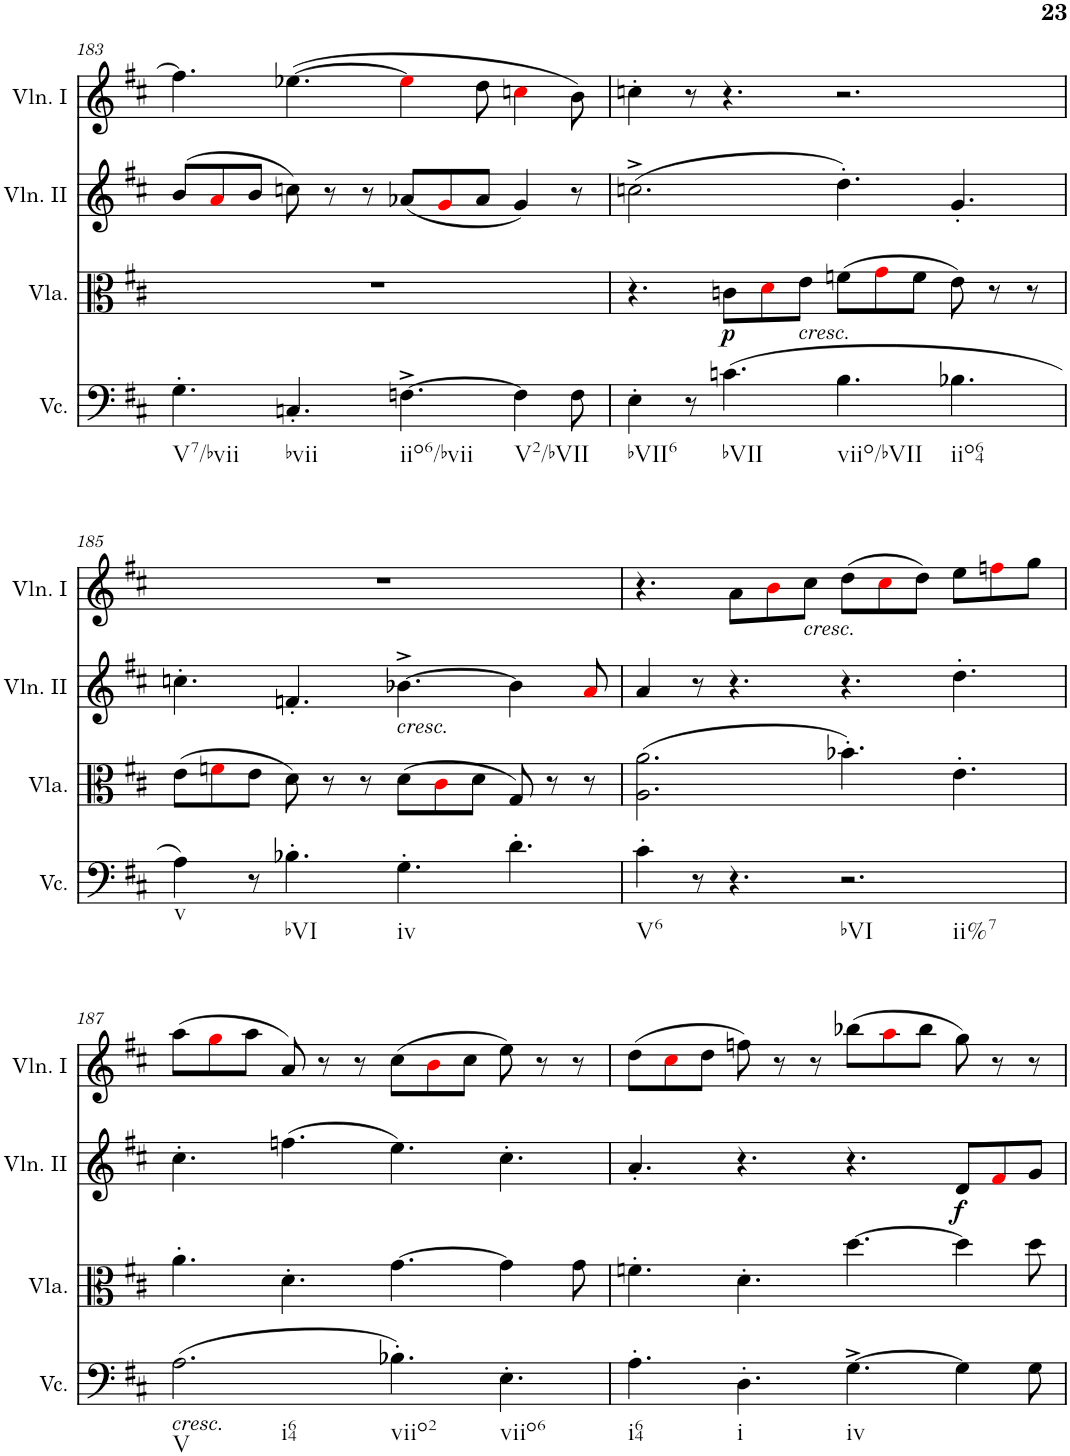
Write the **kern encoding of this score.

**kern	**kern	**dynam	**kern	**dynam	**kern
*part4	*part3	*part3	*part2	*part2	*part1
*staff4	*staff3	*staff3	*staff2	*staff2	*staff1
*I"Violoncello	*I"Viola	*	*I"Violino II	*	*I"Violino I
*I'Vc.	*I'Vla.	*	*I'Vln. II	*	*I'Vln. I
!!LO:PB:g=z
*clefF4	*clefC3	*	*clefG2	*	*clefG2
*k[f#c#]	*k[f#c#]	*	*k[f#c#]	*	*k[f#c#]
*M12/8	*M12/8	*	*M12/8	*	*M12/8
=183	=183	=183	=183	=183	=183
!LO:TX:b:t=V7/bvii	!	!	!	!	!
4.G'\	1.r	.	(8b/L	.	4.ff\]
.	.	.	8ai/	.	.
.	.	.	8b/J	.	.
!LO:TX:b:t=bvii	!	!	!	!	!
4.Cn'/	.	.	8ccn\)	.	([4.ee-X\
.	.	.	8r	.	.
.	.	.	8r	.	.
!LO:TX:b:t=iio6/bvii	!	!	!	!	!
[4.Fn^\	.	.	(8a-X/L	.	4ee-i\]
.	.	.	8gi/	.	.
.	.	.	8a-/J	.	8dd\
!LO:TX:b:t=V2/bVII	!	!	!	!	!
4F\]	.	.	4g/)	.	4ccni\
8F\	.	.	8r	.	8b\)
=184	=184	=184	=184	=184	=184
!LO:TX:b:t=bVII6	!	!	!	!	!
4E'\	4.r	.	(2.ccn^\	.	4ccn'\
8r	.	.	.	.	8r
!LO:TX:b:t=bVII	!	!	!	!	!
!	!	!LO:DY:b	!	!	!
(4.cn\	8cn\L	p	.	.	4.r
.	8di\	.	.	.	.
!	!LO:TX:b:i:t=cresc.	!	!	!	!
.	8e\J	.	.	.	.
!LO:TX:b:t=viio/bVII	!	!	!	!	!
4.B\	(8fn\L	.	4.dd'\)	.	2.r
.	8gi\	.	.	.	.
.	8f\J	.	.	.	.
!LO:TX:b:t=iio64	!	!	!	!	!
4.B-X\	8e\)	.	4.g'/	.	.
.	8r	.	.	.	.
.	8r	.	.	.	.
!!LO:LB:g=z
=185	=185	=185	=185	=185	=185
!LO:TX:b:t=v	!	!	!	!	!
4A\)	(8e\L	.	4.ccn'\	.	1.r
.	8fni\	.	.	.	.
8r	8e\J	.	.	.	.
!LO:TX:b:t=bVI	!	!	!	!	!
4.B-X'\	8d\)	.	4.fn'/	.	.
.	8r	.	.	.	.
.	8r	.	.	.	.
!	!	!	!LO:TX:b:i:t=cresc.	!	!
!LO:TX:b:t=iv	!	!	!	!	!
4.G'\	(8d\L	.	[4.b-X^\	.	.
.	8c#i\	.	.	.	.
.	8d\J	.	.	.	.
4.d'\	8G/)	.	4b-\]	.	.
.	8r	.	.	.	.
.	8r	.	8ai/	.	.
=186	=186	=186	=186	=186	=186
!LO:TX:b:t=V6	!	!	!	!	!
4c#'\	(2.A\ 2.a\	.	4a/	.	4.r
8r	.	.	8r	.	.
4.r	.	.	4.r	.	8a\L
.	.	.	.	.	8bi\
!	!	!	!	!	!LO:TX:b:i:t=cresc.
.	.	.	.	.	8cc#\J
!LO:TX:b:t=bVI	!	!	!	!	!
!LO:TX:b:t=ii%7	!	!	!	!	!
2.r	4.b-X'\)	.	4.r	.	(8dd\L
.	.	.	.	.	8cc#i\
.	.	.	.	.	8dd\J)
.	4.e'\	.	4.dd'\	.	8ee\L
.	.	.	.	.	8ffni\
.	.	.	.	.	8gg\J
!!LO:LB:g=z
=187	=187	=187	=187	=187	=187
!LO:TX:b:i:t=cresc.	!	!	!	!	!
!LO:TX:b:t=V	!	!	!	!	!
!LO:TX:b:t=i64	!	!	!	!	!
(2.A\	4.a'\	.	4.cc#'\	.	(8aa\L
.	.	.	.	.	8ggi\
.	.	.	.	.	8aa\J
.	4.d'\	.	(4.ffn\	.	8a/)
.	.	.	.	.	8r
.	.	.	.	.	8r
!LO:TX:b:t=viio2	!	!	!	!	!
4.B-X'\)	[4.g\	.	4.ee\)	.	(8cc#\L
.	.	.	.	.	8bi\
.	.	.	.	.	8cc#\J
!LO:TX:b:t=viio6	!	!	!	!	!
4.E'\	4g\]	.	4.cc#'\	.	8ee\)
.	.	.	.	.	8r
.	8g\	.	.	.	8r
=188	=188	=188	=188	=188	=188
!LO:TX:b:t=i64	!	!	!	!	!
4.A'\	4.fn'\	.	4.a'/	.	(8dd\L
.	.	.	.	.	8cc#i\
.	.	.	.	.	8dd\J
!LO:TX:b:t=i	!	!	!	!	!
4.D'\	4.d'\	.	4.r	.	8ffn\)
.	.	.	.	.	8r
.	.	.	.	.	8r
!LO:TX:b:t=iv	!	!	!	!	!
[4.G^\	[4.dd\	.	4.r	.	(8bb-X\L
.	.	.	.	.	8aai\
.	.	.	.	.	8bb-\J
!	!	!	!	!LO:DY:b	!
4G\]	4dd\]	.	8d/L	f	8gg\)
.	.	.	8f#i/	.	8r
8G\	8dd\	.	8g/J	.	8r
=	=	=	=	=	=
*-	*-	*-	*-	*-	*-
